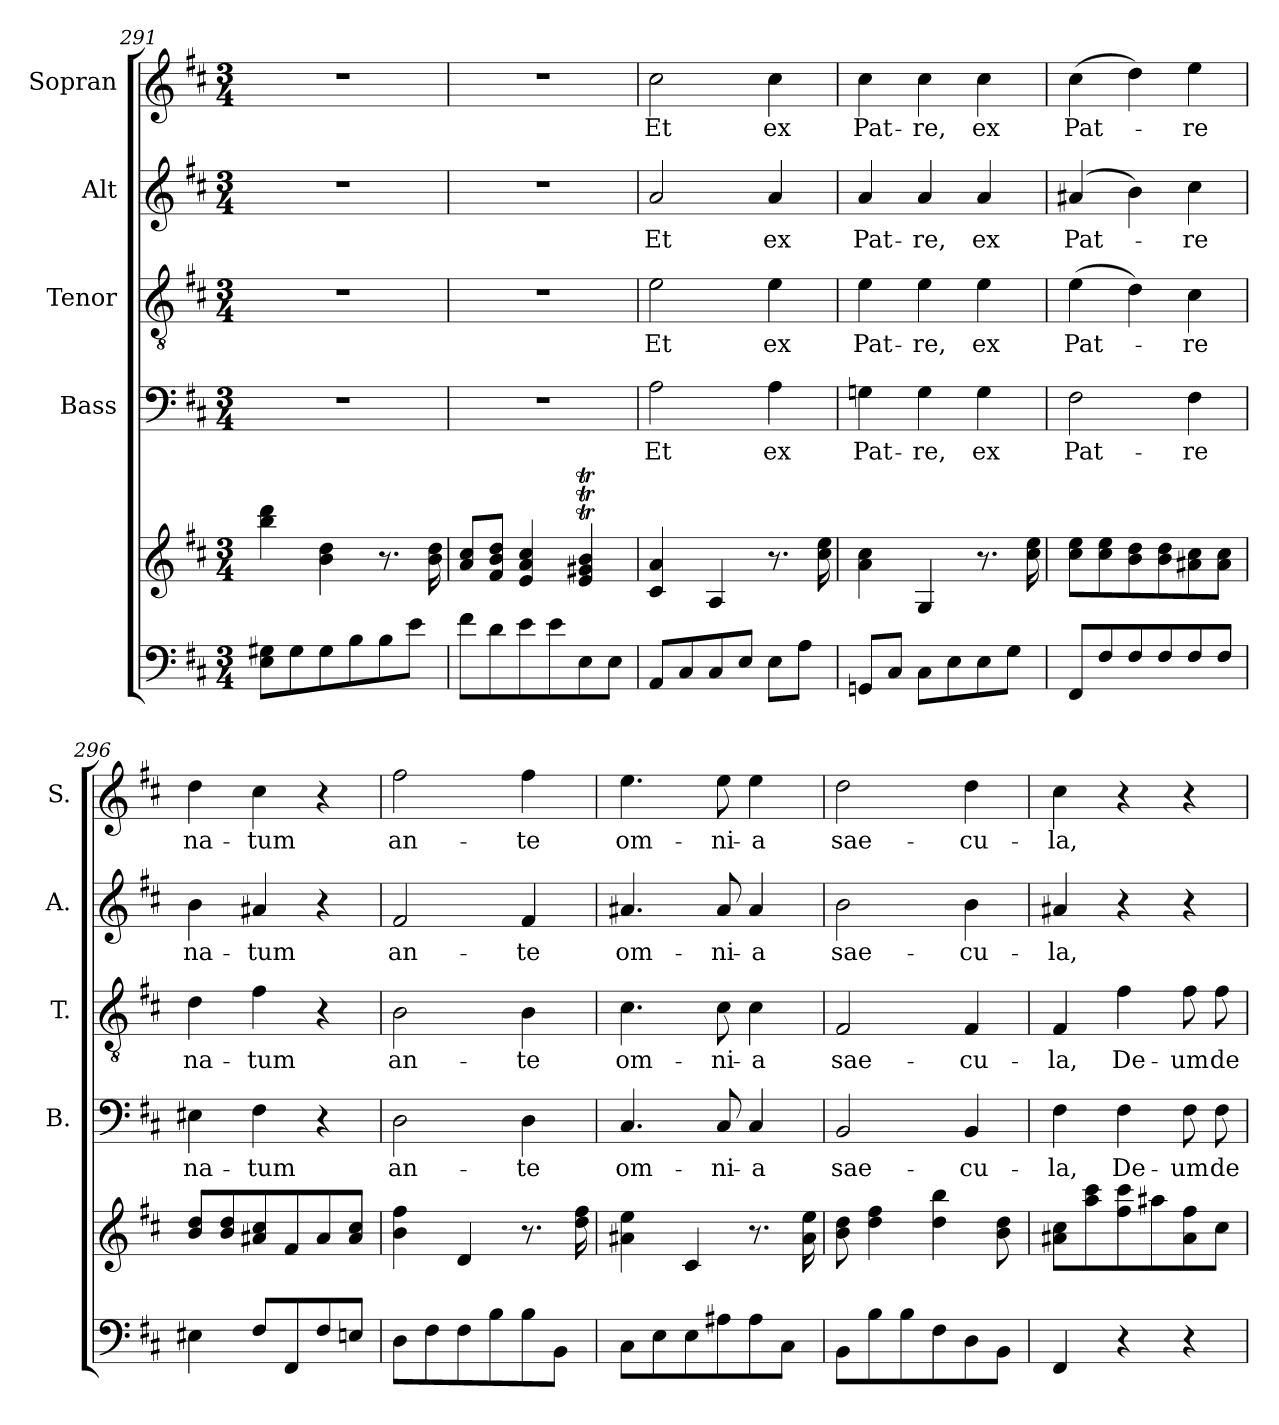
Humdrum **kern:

**kern	**kern	**kern	**text	**kern	**text	**kern	**text	**kern	**text
*part5	*part5	*part4	*part4	*part3	*part3	*part2	*part2	*part1	*part1
*staff6	*staff5	*staff4	*staff4	*staff3	*staff3	*staff2	*staff2	*staff1	*staff1
*	*	*I"Bass	*	*I"Tenor	*	*I"Alt	*	*I"Sopran	*
*	*	*I'B.	*	*I'T.	*	*I'A.	*	*I'S.	*
*clefF4	*clefG2	*clefF4	*	*clefGv2	*	*clefG2	*	*clefG2	*
*k[f#c#]	*k[f#c#]	*k[f#c#]	*	*k[f#c#]	*	*k[f#c#]	*	*k[f#c#]	*
*D:	*D:	*D:	*	*D:	*	*D:	*	*D:	*
*M3/4	*M3/4	*M3/4	*	*M3/4	*	*M3/4	*	*M3/4	*
=291	=291	=291	=291	=291	=291	=291	=291	=291	=291
8E\ 8G#X\L	4bb\ 4ddd\	2.r	.	2.r	.	2.r	.	2.r	.
8G#\	.	.	.	.	.	.	.	.	.
8G#\	4b\ 4dd\	.	.	.	.	.	.	.	.
8B\	.	.	.	.	.	.	.	.	.
8B\	8.r	.	.	.	.	.	.	.	.
8e\J	.	.	.	.	.	.	.	.	.
.	16b\ 16dd\	.	.	.	.	.	.	.	.
=292	=292	=292	=292	=292	=292	=292	=292	=292	=292
8f#\L	8a/ 8cc#/L	2.r	.	2.r	.	2.r	.	2.r	.
8d\	8f#/ 8b/ 8dd/J	.	.	.	.	.	.	.	.
8e\	4e/ 4a/ 4cc#/	.	.	.	.	.	.	.	.
8e\	.	.	.	.	.	.	.	.	.
8E\	4e/T 4g#X/T 4b/T	.	.	.	.	.	.	.	.
8E\J	.	.	.	.	.	.	.	.	.
=293	=293	=293	=293	=293	=293	=293	=293	=293	=293
!	!	!	!LO:LY:b	!	!LO:LY:b	!	!LO:LY:b	!	!LO:LY:b
8AA/L	4c#/ 4a/	2A\	Et	2e\	Et	2a/	Et	2cc#\	Et
8C#/	.	.	.	.	.	.	.	.	.
8C#/	4A/	.	.	.	.	.	.	.	.
8E/J	.	.	.	.	.	.	.	.	.
!	!	!	!LO:LY:b	!	!LO:LY:b	!	!LO:LY:b	!	!LO:LY:b
8E\L	8.r	4A\	ex	4e\	ex	4a/	ex	4cc#\	ex
8A\J	.	.	.	.	.	.	.	.	.
.	16cc#\ 16ee\	.	.	.	.	.	.	.	.
=294	=294	=294	=294	=294	=294	=294	=294	=294	=294
!	!	!	!LO:LY:b	!	!LO:LY:b	!	!LO:LY:b	!	!LO:LY:b
8GGn/L	4a\ 4cc#\	4Gn\	Pat-	4e\	Pat-	4a/	Pat-	4cc#\	Pat-
8C#/J	.	.	.	.	.	.	.	.	.
!	!	!	!LO:LY:b	!	!LO:LY:b	!	!LO:LY:b	!	!LO:LY:b
8C#\L	4G/	4G\	-re,	4e\	-re,	4a/	-re,	4cc#\	-re,
8E\	.	.	.	.	.	.	.	.	.
!	!	!	!LO:LY:b	!	!LO:LY:b	!	!LO:LY:b	!	!LO:LY:b
8E\	8.r	4G\	ex	4e\	ex	4a/	ex	4cc#\	ex
8G\J	.	.	.	.	.	.	.	.	.
.	16cc#\ 16ee\	.	.	.	.	.	.	.	.
=295	=295	=295	=295	=295	=295	=295	=295	=295	=295
!	!	!	!LO:LY:b	!	!LO:LY:b	!	!LO:LY:b	!	!LO:LY:b
8FF#/L	8cc#\ 8ee\L	2F#\	Pat-	(>4e\	Pat-	(4a#X/	Pat-	(>4cc#\	Pat-
8F#/	8cc#\ 8ee\	.	.	.	.	.	.	.	.
8F#/	8b\ 8dd\	.	.	4d\)	.	4b\)	.	4dd\)	.
8F#/	8b\ 8dd\	.	.	.	.	.	.	.	.
!	!	!	!LO:LY:b	!	!LO:LY:b	!	!LO:LY:b	!	!LO:LY:b
8F#/	8a#X\ 8cc#\	4F#\	-re	4c#\	-re	4cc#\	-re	4ee\	-re
8F#/J	8a#\ 8cc#\J	.	.	.	.	.	.	.	.
!!LO:PB:g=z
=296	=296	=296	=296	=296	=296	=296	=296	=296	=296
!	!	!	!LO:LY:b	!	!LO:LY:b	!	!LO:LY:b	!	!LO:LY:b
4E#X\	8b/ 8dd/L	4E#X\	na-	4d\	na-	4b\	na-	4dd\	na-
.	8b/ 8dd/	.	.	.	.	.	.	.	.
!	!	!	!LO:LY:b	!	!LO:LY:b	!	!LO:LY:b	!	!LO:LY:b
8F#/L	8a#X/ 8cc#/	4F#\	-tum	4f#\	-tum	4a#X/	-tum	4cc#\	-tum
8FF#/	8f#/	.	.	.	.	.	.	.	.
8F#/	8a#/	4r	.	4r	.	4r	.	4r	.
8En/J	8a#/ 8cc#/J	.	.	.	.	.	.	.	.
=297	=297	=297	=297	=297	=297	=297	=297	=297	=297
!	!	!	!LO:LY:b	!	!LO:LY:b	!	!LO:LY:b	!	!LO:LY:b
8D\L	4b\ 4ff#\	2D\	an-	2B\	an-	2f#/	an-	2ff#\	an-
8F#\	.	.	.	.	.	.	.	.	.
8F#\	4d/	.	.	.	.	.	.	.	.
8B\	.	.	.	.	.	.	.	.	.
!	!	!	!LO:LY:b	!	!LO:LY:b	!	!LO:LY:b	!	!LO:LY:b
8B\	8.r	4D\	-te	4B\	-te	4f#/	-te	4ff#\	-te
8BB\J	.	.	.	.	.	.	.	.	.
.	16dd\ 16ff#\	.	.	.	.	.	.	.	.
=298	=298	=298	=298	=298	=298	=298	=298	=298	=298
!	!	!	!LO:LY:b	!	!LO:LY:b	!	!LO:LY:b	!	!LO:LY:b
8C#\L	4a#X\ 4ee\	4.C#/	om-	4.c#\	om-	4.a#X/	om-	4.ee\	om-
8E\	.	.	.	.	.	.	.	.	.
8E\	4c#/	.	.	.	.	.	.	.	.
!	!	!	!LO:LY:b	!	!LO:LY:b	!	!LO:LY:b	!	!LO:LY:b
8A#X\	.	8C#/	-ni-	8c#\	-ni-	8a#/	-ni-	8ee\	-ni-
!	!	!	!LO:LY:b	!	!LO:LY:b	!	!LO:LY:b	!	!LO:LY:b
8A#\	8.r	4C#/	-a	4c#\	-a	4a#/	-a	4ee\	-a
8C#\J	.	.	.	.	.	.	.	.	.
.	16a#\ 16ee\	.	.	.	.	.	.	.	.
=299	=299	=299	=299	=299	=299	=299	=299	=299	=299
!	!	!	!LO:LY:b	!	!LO:LY:b	!	!LO:LY:b	!	!LO:LY:b
8BB\L	8b\ 8dd\	2BB/	sae-	2F#/	sae-	2b\	sae-	2dd\	sae-
8B\	4dd\ 4ff#\	.	.	.	.	.	.	.	.
8B\	.	.	.	.	.	.	.	.	.
8F#\	4dd\ 4bb\	.	.	.	.	.	.	.	.
!	!	!	!LO:LY:b	!	!LO:LY:b	!	!LO:LY:b	!	!LO:LY:b
8D\	.	4BB/	-cu-	4F#/	-cu-	4b\	-cu-	4dd\	-cu-
8BB\J	8b\ 8dd\	.	.	.	.	.	.	.	.
=300	=300	=300	=300	=300	=300	=300	=300	=300	=300
!	!	!	!LO:LY:b	!	!LO:LY:b	!	!LO:LY:b	!	!LO:LY:b
4FF#/	8a#X\ 8cc#\L	4F#\	-la,	4F#/	-la,	4a#X/	-la,	4cc#\	-la,
.	8aa\ 8ccc#\	.	.	.	.	.	.	.	.
!	!	!	!LO:LY:b	!	!LO:LY:b	!	!	!	!
4r	8ff#\ 8ccc#\	4F#\	De-	4f#\	De-	4r	.	4r	.
.	8aa#X\	.	.	.	.	.	.	.	.
!	!	!	!LO:LY:b	!	!LO:LY:b	!	!	!	!
4r	8a#\ 8ff#\	8F#\	-um	8f#\	-um	4r	.	4r	.
!	!	!	!LO:LY:b	!	!LO:LY:b	!	!	!	!
.	8cc#\J	8F#\	de	8f#\	de	.	.	.	.
=	=	=	=	=	=	=	=	=	=
*-	*-	*-	*-	*-	*-	*-	*-	*-	*-
